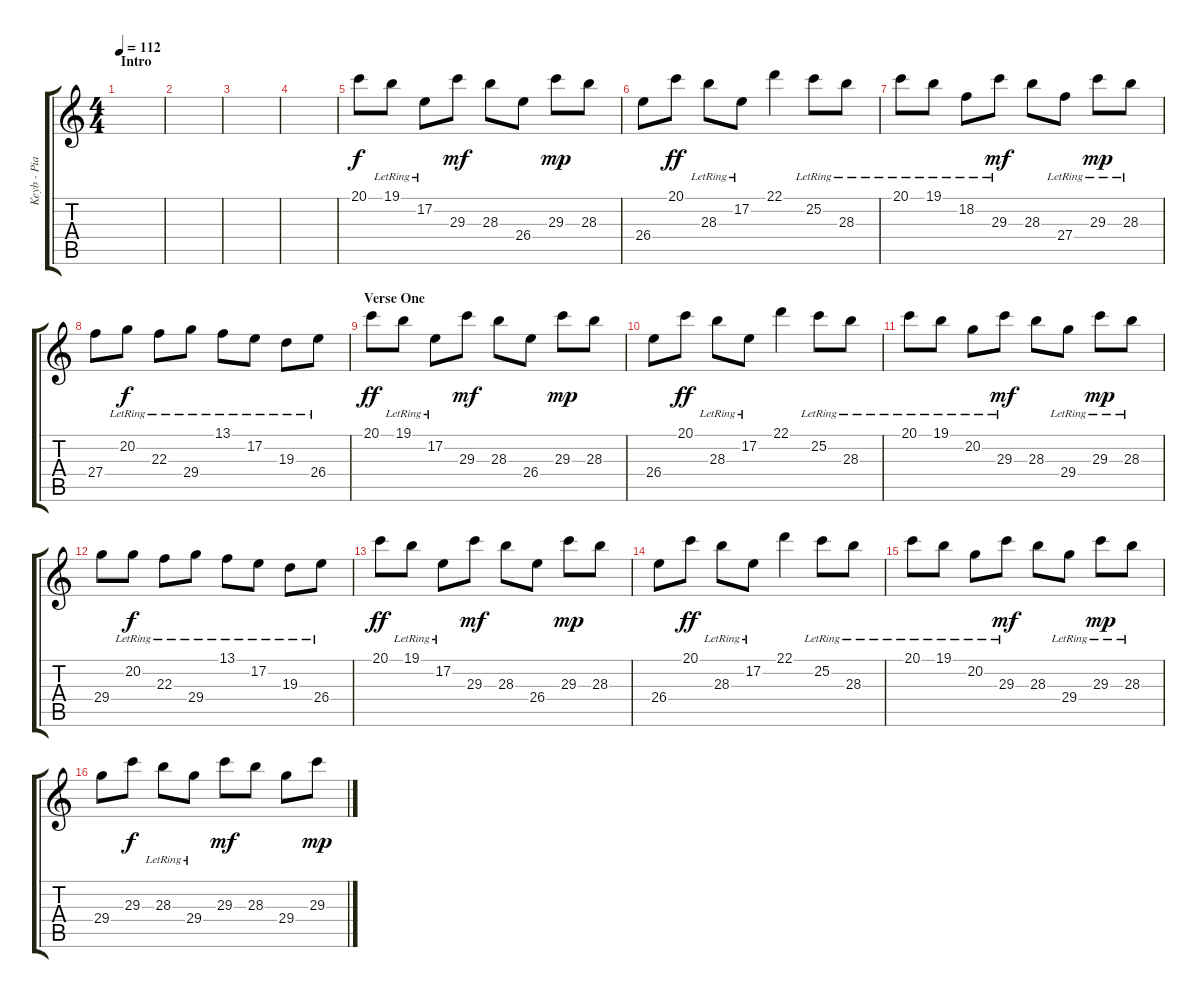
\track ("Keyb - Piano" "Keyb - Pia") {instrument brightacousticpiano}
\staff {score tabs}
\tuning (E4 B3 G3 D3 A2 E2) {hide}
\ts (4 4)
\section ("" "Intro")
\tempo 112
\clef g2
\ks c
|
|
|
|
20.1.8{volume 15} 19.1{lr}.8 17.2{lr}.8 29.3.8{dy mf} 28.3.8 26.4.8 29.3.8{dy mp} 28.3.8 |
26.4.8 20.1.8{dy ff} 28.3{lr}.8 17.2{lr}.8 22.1.4 25.2{lr}.8 28.3{lr}.8 |
20.1{lr}.8 19.1{lr}.8 18.2{lr}.8 29.3{lr}.8{dy mf} 28.3.8 27.4{lr}.8 29.3{lr}.8{dy mp} 28.3{lr}.8 |
27.4.8 20.2{lr}.8{dy f} 22.3{lr}.8 29.4{lr}.8 13.1{lr}.8 17.2{lr}.8 19.3{lr}.8 26.4{lr}.8 |
\section ("" "Verse One")
20.1.8{dy ff} 19.1{lr}.8 17.2{lr}.8 29.3.8{dy mf} 28.3.8 26.4.8 29.3.8{dy mp} 28.3.8 |
26.4.8 20.1.8{dy ff} 28.3{lr}.8 17.2{lr}.8 22.1.4 25.2{lr}.8 28.3{lr}.8 |
20.1{lr}.8 19.1{lr}.8 20.2{lr}.8 29.3{lr}.8{dy mf} 28.3.8 29.4{lr}.8 29.3{lr}.8{dy mp} 28.3{lr}.8 |
29.4.8 20.2{lr}.8{dy f} 22.3{lr}.8 29.4{lr}.8 13.1{lr}.8 17.2{lr}.8 19.3{lr}.8 26.4{lr}.8 |
20.1.8{dy ff} 19.1{lr}.8 17.2{lr}.8 29.3.8{dy mf} 28.3.8 26.4.8 29.3.8{dy mp} 28.3.8 |
26.4.8 20.1.8{dy ff} 28.3{lr}.8 17.2{lr}.8 22.1.4 25.2{lr}.8 28.3{lr}.8 |
20.1{lr}.8 19.1{lr}.8 20.2{lr}.8 29.3{lr}.8{dy mf} 28.3.8 29.4{lr}.8 29.3{lr}.8{dy mp} 28.3{lr}.8 |
29.4.8 29.3.8{dy f} 28.3{lr}.8 29.4{lr}.8 29.3.8{dy mf} 28.3.8 29.4.8 29.3.8{dy mp}
